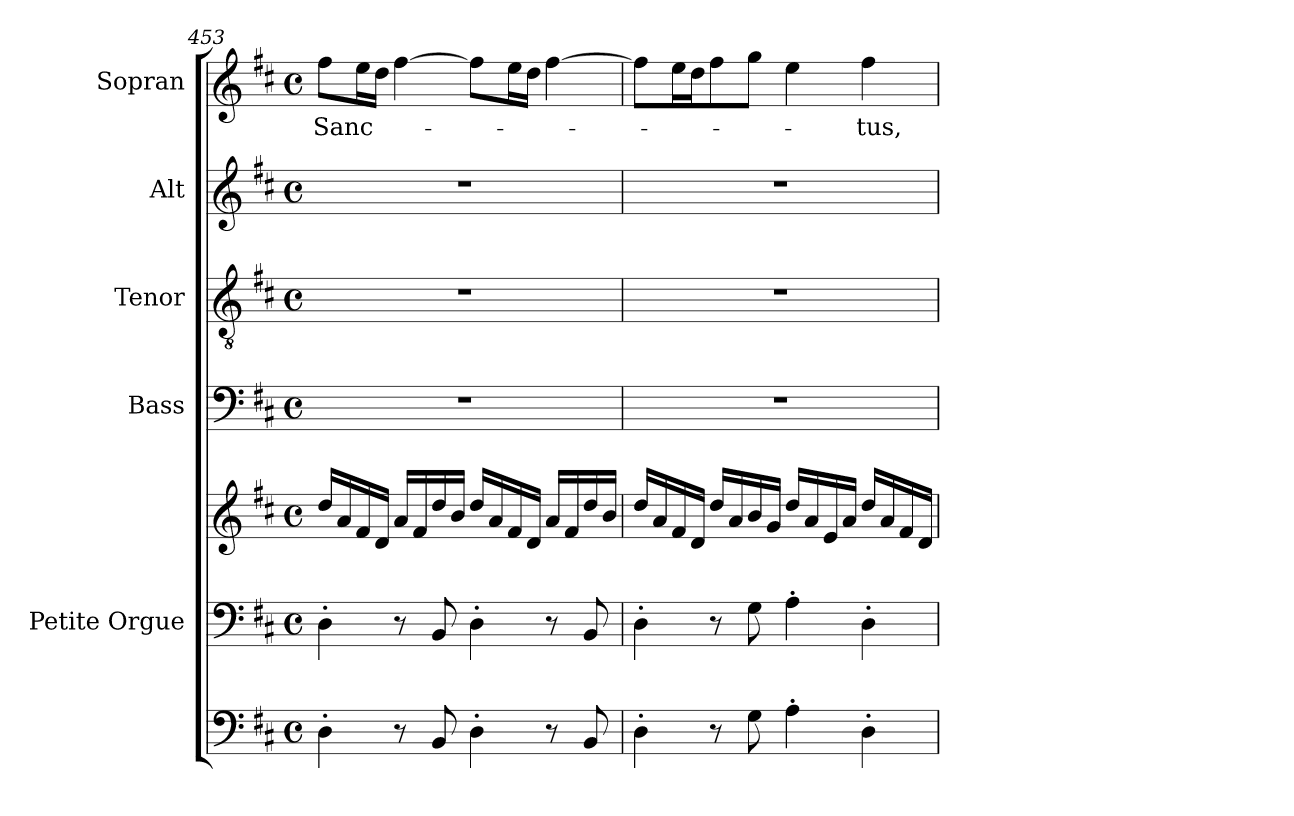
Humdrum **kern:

**kern	**kern	**kern	**kern	**kern	**kern	**kern	**text
*part6	*part5	*part5	*part4	*part3	*part2	*part1	*part1
*staff7	*staff6	*staff5	*staff4	*staff3	*staff2	*staff1	*staff1
*	*I"Petite Orgue	*	*I"Bass	*I"Tenor	*I"Alt	*I"Sopran	*
*	*I'Org. 1	*	*I'B.	*I'T.	*I'A.	*I'S.	*
*clefF4	*clefF4	*clefG2	*clefF4	*clefGv2	*clefG2	*clefG2	*
*k[f#c#]	*k[f#c#]	*k[f#c#]	*k[f#c#]	*k[f#c#]	*k[f#c#]	*k[f#c#]	*
*D:	*D:	*D:	*D:	*D:	*D:	*D:	*
*M4/4	*M4/4	*M4/4	*M4/4	*M4/4	*M4/4	*M4/4	*
*met(c)	*met(c)	*met(c)	*met(c)	*met(c)	*met(c)	*met(c)	*
=453	=453	=453	=453	=453	=453	=453	=453
!	!	!	!	!	!	!	!LO:LY:b
4D'>\	4D'>\	16dd/LL	1r	1r	1r	8ff#\L	Sanc-
.	.	16a/	.	.	.	.	.
.	.	16f#/	.	.	.	16ee\L	.
.	.	16d/JJ	.	.	.	16dd\JJ	.
8r	8r	16a/LL	.	.	.	[4ff#\	.
.	.	16f#/	.	.	.	.	.
8BB/	8BB/	16dd/	.	.	.	.	.
.	.	16b/JJ	.	.	.	.	.
4D'>\	4D'>\	16dd/LL	.	.	.	8ff#\L]	.
.	.	16a/	.	.	.	.	.
.	.	16f#/	.	.	.	16ee\L	.
.	.	16d/JJ	.	.	.	16dd\JJ	.
8r	8r	16a/LL	.	.	.	[4ff#\	.
.	.	16f#/	.	.	.	.	.
8BB/	8BB/	16dd/	.	.	.	.	.
.	.	16b/JJ	.	.	.	.	.
=454	=454	=454	=454	=454	=454	=454	=454
4D'>\	4D'>\	16dd/LL	1r	1r	1r	8ff#\L]	.
.	.	16a/	.	.	.	.	.
.	.	16f#/	.	.	.	16ee\L	.
.	.	16d/JJ	.	.	.	16dd\J	.
8r	8r	16dd/LL	.	.	.	8ff#\	.
.	.	16a/	.	.	.	.	.
8G\	8G\	16b/	.	.	.	8gg\J	.
.	.	16g/JJ	.	.	.	.	.
4A'>\	4A'>\	16dd/LL	.	.	.	4ee\	.
.	.	16a/	.	.	.	.	.
.	.	16e/	.	.	.	.	.
.	.	16a/JJ	.	.	.	.	.
!	!	!	!	!	!	!	!LO:LY:b
4D'>\	4D'>\	16dd/LL	.	.	.	4ff#\	-tus,
.	.	16a/	.	.	.	.	.
.	.	16f#/	.	.	.	.	.
.	.	16d/JJ	.	.	.	.	.
=	=	=	=	=	=	=	=
*-	*-	*-	*-	*-	*-	*-	*-
